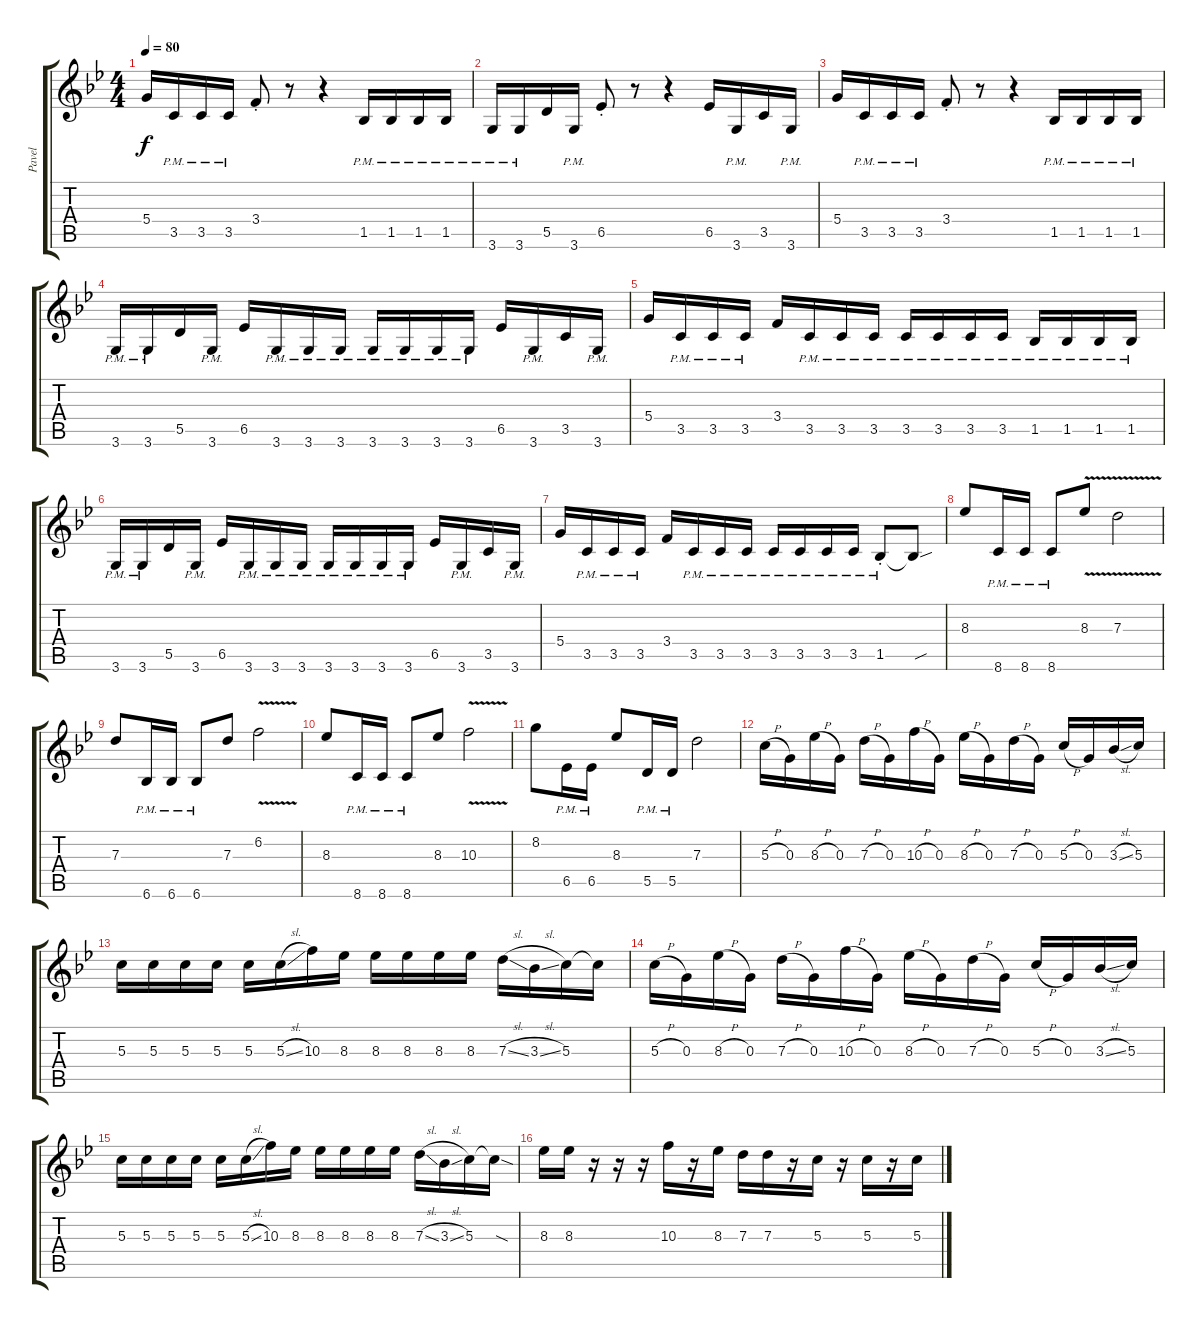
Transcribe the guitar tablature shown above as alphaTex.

\track ("Pavel" "Pavel") {instrument distortionguitar}
\staff {score tabs}
\tuning (E4 B3 G3 D3 A2 E2) {hide}
\ts (4 4)
\tempo 80
\clef g2
\ks gminor
5.4.16{dy f} 3.5{pm}.16 3.5{pm}.16 3.5{pm}.16 3.4{st}.8 r.8 r.4 1.5{pm}.16 1.5{pm}.16 1.5{pm}.16 1.5{pm}.16 |
3.6{pm}.16 3.6{pm}.16 5.5.16 3.6{pm}.16 6.5{st}.8 r.8 r.4 6.5.16 3.6{pm}.16 3.5.16 3.6{pm}.16 |
5.4.16 3.5{pm}.16 3.5{pm}.16 3.5{pm}.16 3.4{st}.8 r.8 r.4 1.5{pm}.16 1.5{pm}.16 1.5{pm}.16 1.5{pm}.16 |
3.6{pm}.16 3.6{pm}.16 5.5.16 3.6{pm}.16 6.5.16 3.6{pm}.16 3.6{pm}.16 3.6{pm}.16 3.6{pm}.16 3.6{pm}.16 3.6{pm}.16 3.6{pm}.16 6.5.16 3.6{pm}.16 3.5.16 3.6{pm}.16 |
5.4.16 3.5{pm}.16 3.5{pm}.16 3.5{pm}.16 3.4.16 3.5{pm}.16 3.5{pm}.16 3.5{pm}.16 3.5{pm}.16 3.5{pm}.16 3.5{pm}.16 3.5{pm}.16 1.5{pm}.16 1.5{pm}.16 1.5{pm}.16 1.5{pm}.16 |
3.6{pm}.16 3.6{pm}.16 5.5.16 3.6{pm}.16 6.5.16 3.6{pm}.16 3.6{pm}.16 3.6{pm}.16 3.6{pm}.16 3.6{pm}.16 3.6{pm}.16 3.6{pm}.16 6.5.16 3.6{pm}.16 3.5.16 3.6{pm}.16 |
5.4.16 3.5{pm}.16 3.5{pm}.16 3.5{pm}.16 3.4.16 3.5{pm}.16 3.5{pm}.16 3.5{pm}.16 3.5{pm}.16 3.5{pm}.16 3.5{pm}.16 3.5{pm}.16 1.5{pm st}.8 1.5{sou t}.8 |
8.3.8 8.6{pm}.16 8.6{pm}.16 8.6{pm}.8 8.3{v}.8 7.3{v}.2 |
7.3.8 6.6{pm}.16 6.6{pm}.16 6.6{pm}.8 7.3.8 6.2{v}.2 |
8.3.8 8.6{pm}.16 8.6{pm}.16 8.6{pm}.8 8.3.8 10.3{v}.2 |
8.2.8 6.5{pm}.16 6.5{pm}.16 8.3.8 5.5{pm}.16 5.5{pm}.16 7.3.2 |
5.3{h}.16 0.3.16 8.3{h}.16 0.3.16 7.3{h}.16 0.3.16 10.3{h}.16 0.3.16 8.3{h}.16 0.3.16 7.3{h}.16 0.3.16 5.3{h}.16 0.3.16 3.3{sl}.16 5.3.16 |
5.3.16 5.3.16 5.3.16 5.3.16 5.3.16 5.3{sl}.16 10.3.16 8.3.16 8.3.16 8.3.16 8.3.16 8.3.16 7.3{sl}.16 3.3{sl}.16 5.3.16 5.3{t}.16 |
5.3{h}.16 0.3.16 8.3{h}.16 0.3.16 7.3{h}.16 0.3.16 10.3{h}.16 0.3.16 8.3{h}.16 0.3.16 7.3{h}.16 0.3.16 5.3{h}.16 0.3.16 3.3{sl}.16 5.3.16 |
5.3.16 5.3.16 5.3.16 5.3.16 5.3.16 5.3{sl}.16 10.3.16 8.3.16 8.3.16 8.3.16 8.3.16 8.3.16 7.3{sl}.16 3.3{sl}.16 5.3.16 5.3{sod t}.16 |
8.3.16 8.3.16 r.16 r.16 r.16 10.3.16 r.16 8.3.16 7.3.16 7.3.16 r.16 5.3.16 r.16 5.3.16 r.16 5.3.16
